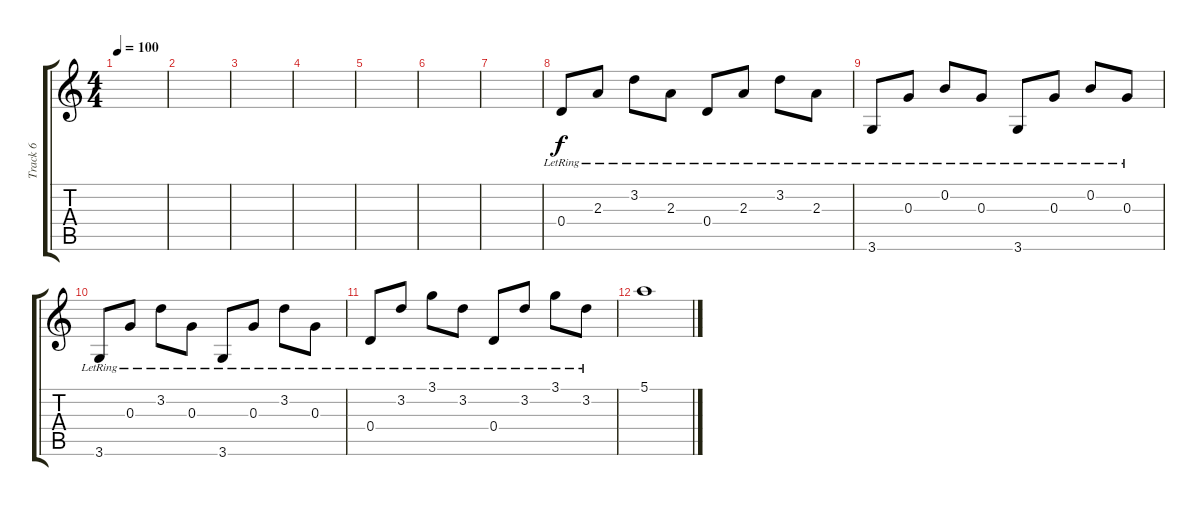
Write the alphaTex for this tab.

\track ("Track 6" "Track 6") {instrument electricguitarmuted}
\staff {score tabs}
\tuning (E4 B3 G3 D3 A2 E2) {hide}
\ts (4 4)
\tempo 100
\clef g2
\ks c
|
|
|
|
|
|
|
0.4{lr}.8 2.3{lr}.8 3.2{lr}.8 2.3{lr}.8 0.4{lr}.8 2.3{lr}.8 3.2{lr}.8 2.3{lr}.8 |
3.6{lr}.8 0.3{lr}.8 0.2{lr}.8 0.3{lr}.8 3.6{lr}.8 0.3{lr}.8 0.2{lr}.8 0.3{lr}.8 |
3.6{lr}.8 0.3{lr}.8 3.2{lr}.8 0.3{lr}.8 3.6{lr}.8 0.3{lr}.8 3.2{lr}.8 0.3{lr}.8 |
0.4{lr}.8 3.2{lr}.8 3.1{lr}.8 3.2{lr}.8 0.4{lr}.8 3.2{lr}.8 3.1{lr}.8 3.2{lr}.8 |
5.1.1
